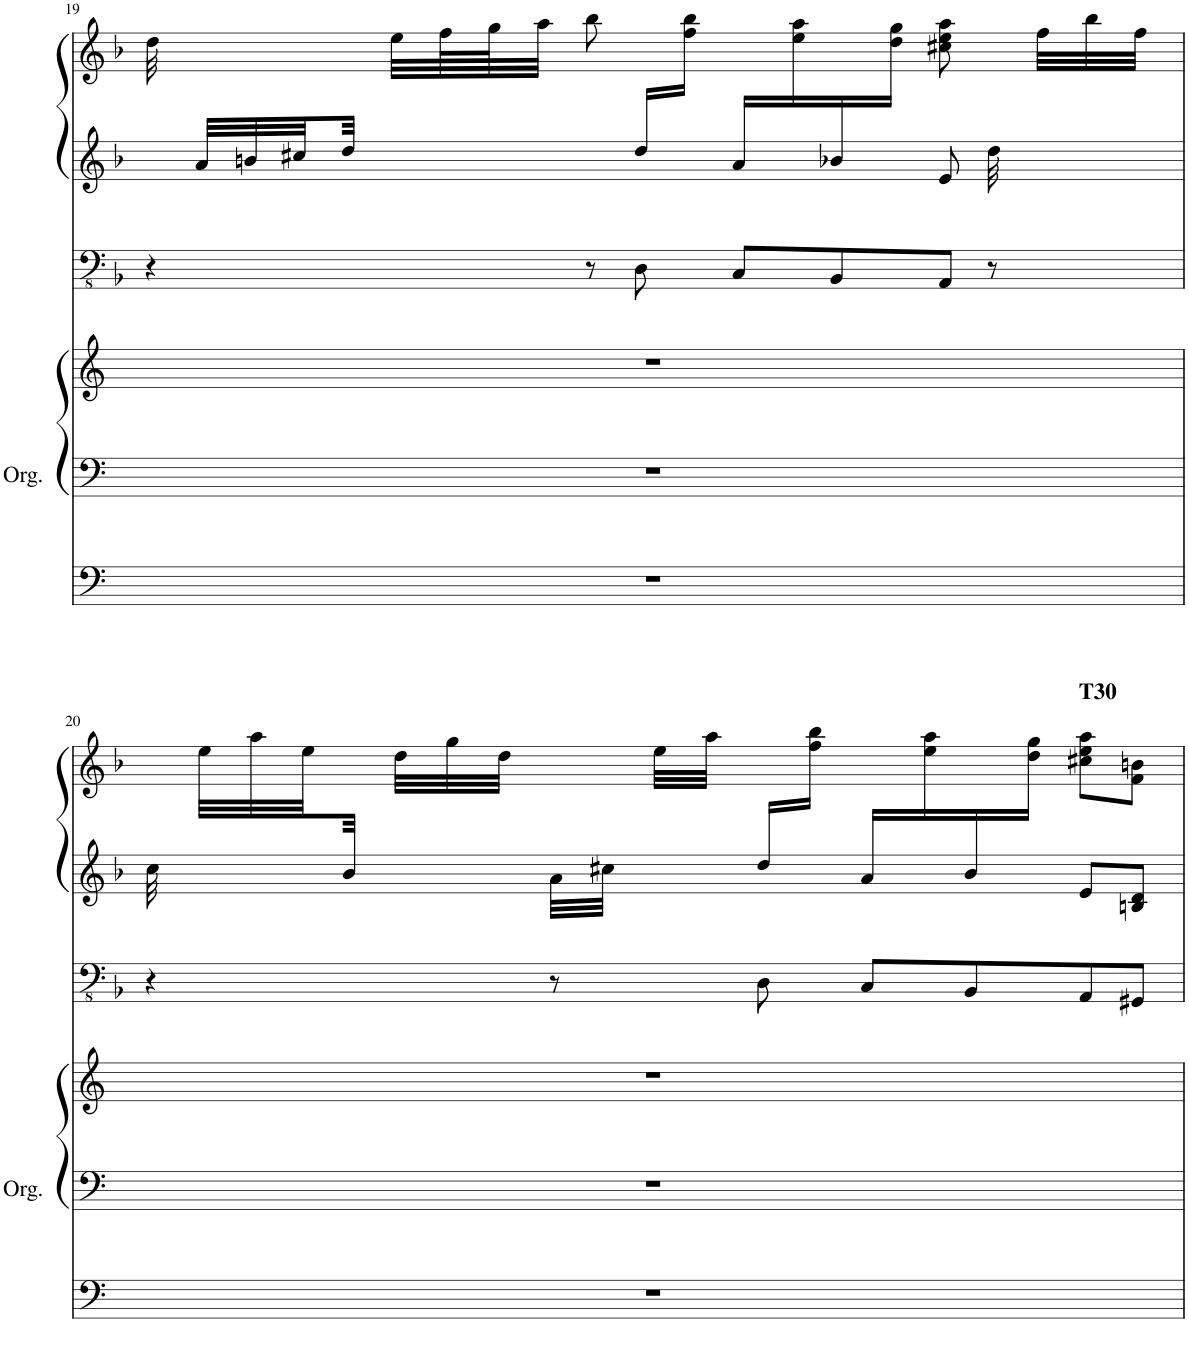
**kern	**kern	**kern	**kern	**kern	**kern
*part2	*part2	*part2	*part1	*part1	*part1
*staff6	*staff5	*staff4	*staff3	*staff2	*staff1
*I"Organ	*	*	*I"Organ	*	*
*I'Org.	*	*	*	*	*
!!LO:PB:g=z
*clefF4	*clefF4	*clefG2	*clefFv4	*clefG2	*clefG2
*	*	*	*Trd1c2	*Trd1c2	*Trd1c2
*k[]	*k[]	*k[]	*k[b-]	*k[b-]	*k[b-]
*M4/4	*M4/4	*M4/4	*M4/4	*M4/4	*M4/4
=19	=19	=19	=19	=19	=19
*	*	*	*	*^	*
1r	1r	1r	4r	32ryy	2.ryy	32dd\
.	.	.	.	32a/LLL	.	8ryy
.	.	.	.	32bn/	.	.
.	.	.	.	32cc#X/	.	.
.	.	.	.	32dd/JJJ	.	.
.	.	.	.	8..ryy	.	32ee\LLL
.	.	.	.	.	.	64ff\L
.	.	.	.	.	.	64gg\J
.	.	.	.	.	.	32aa\JJJ
.	.	.	8r	.	.	8bb-\
.	.	.	8DD\	16dd/LL	.	16ryy
.	.	.	.	16ryy	.	16ff\ 16bb-\JJ
.	.	.	8CC/L	16a/LL	.	16ryy
.	.	.	.	16ryy	.	16ee\ 16aa\
.	.	.	8BBB-/	16b-X/	.	16ryy
.	.	.	.	8.ryy	.	16dd\ 16gg\JJ
.	.	.	8AAA/J	.	8e/	8cc#X\ 8ee\ 8aa\
.	.	.	8r	32dd\	8ryy	32ryy
.	.	.	.	16.ryy	.	32ff\LLL
.	.	.	.	.	.	32bb-\
.	.	.	.	.	.	32ff\JJJ
!!LO:LB:g=z
=20	=20	=20	=20	=20	=20	=20
*	*	*	*	*	*^	*
1r	1r	1r	4r	32cc\	2.ryy	1ryy	32ryy
.	.	.	.	16.ryy	.	.	32ee\LLL
.	.	.	.	.	.	.	32aa\
.	.	.	.	.	.	.	32ee\
.	.	.	.	32b-/JJJ	.	.	32ryy
.	.	.	.	16.ryy	.	.	32dd\LLL
.	.	.	.	.	.	.	32gg\
.	.	.	.	.	.	.	32dd\JJJ
.	.	.	8r	32a\LLL	.	.	16ryy
.	.	.	.	32cc#X\JJJ	.	.	.
.	.	.	.	16ryy	.	.	32ee\LLL
.	.	.	.	.	.	.	32aa\JJJ
.	.	.	8DD\	16dd/LL	.	.	16ryy
.	.	.	.	16ryy	.	.	16ff\ 16bb-\JJ
.	.	.	8CC/L	16a/LL	.	.	16ryy
.	.	.	.	16ryy	.	.	16ee\ 16aa\
.	.	.	8BBB-/	16b-/	.	.	16ryy
.	.	.	.	4ryy	.	.	16dd\ 16gg\JJ
!	!	!	!	!	!	!	!LO:TX:a:B:t=T30
.	.	.	8AAA/	.	8e/L	.	8cc#X\ 8ee\ 8aa\L
.	.	.	8GGG#X/J	.	8Bn/ 8d/J	.	8f\ 8bn\J
.	.	.	.	16ryy	.	.	.
*	*	*	*	*v	*v	*v	*
=	=	=	=	=	=
*-	*-	*-	*-	*-	*-
